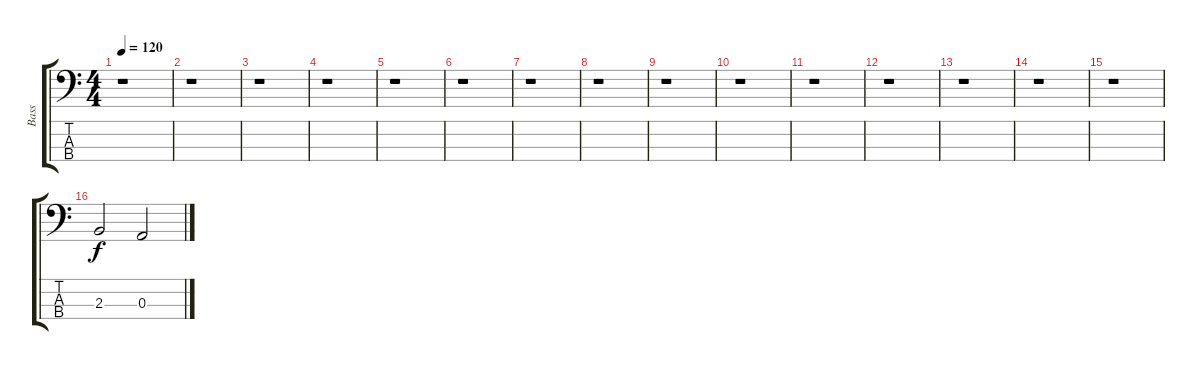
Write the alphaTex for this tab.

\track ("Bass" "Bass") {instrument acousticguitarnylon}
\staff {score tabs}
\tuning (G2 D2 A1 E1) {hide}
\ts (4 4)
\tempo 120
\clef f4
\ks c
r.1{dy f instrument acousticguitarnylon} |
r.1 |
r.1 |
r.1 |
r.1 |
r.1 |
r.1 |
r.1 |
r.1 |
r.1 |
r.1 |
r.1 |
r.1 |
r.1 |
r.1 |
2.3.2 0.3.2
